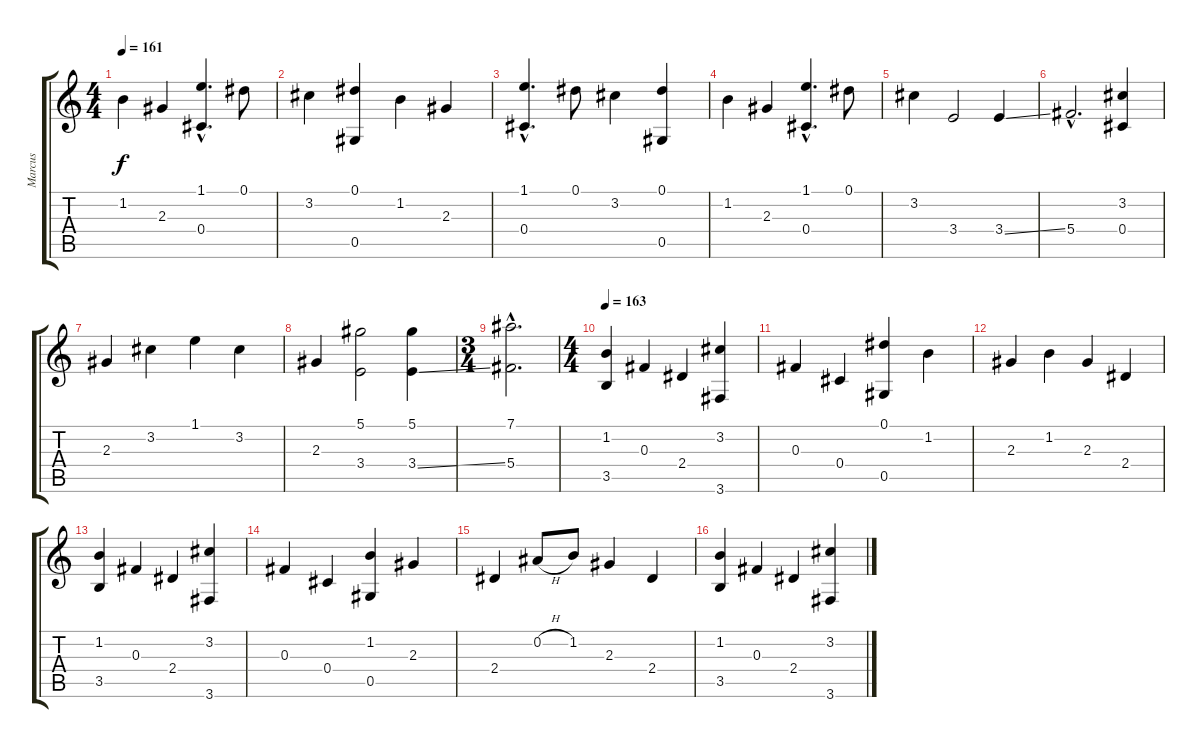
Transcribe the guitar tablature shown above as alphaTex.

\track ("Marcus" "Marcus") {instrument acousticguitarsteel}
\staff {score tabs}
\tuning (Eb4 Bb3 Gb3 Db3 Ab2 Eb2) {hide}
\ts (4 4)
\tempo 161
\clef g2
\ks c
1.2.4{dy f} 2.3.4 (1.1{hac} 0.4).4{d} 0.1.8 |
3.2.4 (0.1 0.5).4 1.2.4 2.3.4 |
(1.1{hac} 0.4{hac}).4{d} 0.1.8 3.2.4 (0.1 0.5).4 |
1.2.4 2.3.4 (1.1{hac} 0.4{hac}).4{d} 0.1.8 |
3.2.4 3.4.2 3.4{ss}.4 |
5.4{hac}.2{d} (3.2 0.4).4 |
2.3.4 3.2.4 1.1.4 3.2.4 |
2.3.4 (5.1 3.4).2 (5.1 3.4{ss}).4 |
\ts (3 4)
(7.1{hac} 5.4{hac}).2{d} |
\ts (4 4)
\tempo 163
(1.2 3.5).4 0.3.4 2.4.4 (3.2 3.6).4 |
0.3.4 0.4.4 (0.1 0.5).4 1.2.4 |
2.3.4 1.2.4 2.3.4 2.4.4 |
(1.2 3.5).4 0.3.4 2.4.4 (3.2 3.6).4 |
0.3.4 0.4.4 (1.2 0.5).4 2.3.4 |
2.4.4 0.2{h}.8 1.2.8 2.3.4 2.4.4 |
(1.2 3.5).4 0.3.4 2.4.4 (3.2 3.6).4
